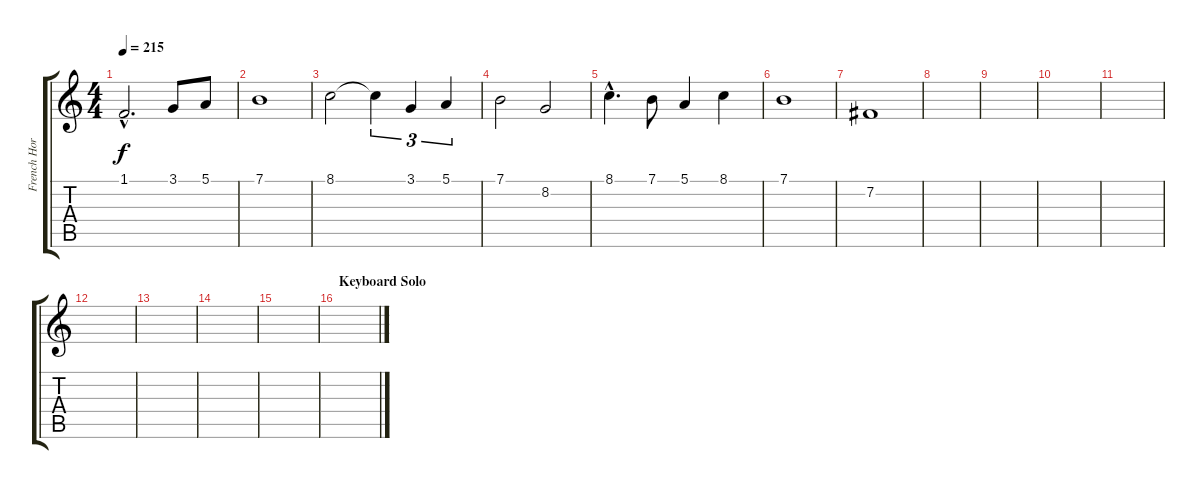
\track ("French Horn" "French Hor") {instrument frenchhorn}
\staff {score tabs}
\tuning (E4 B3 G3 D3 A2 E2) {hide}
\ts (4 4)
\tempo 215
\clef g2
\ks c
1.1{hac}.2{d dy f} 3.1.8 5.1.8 |
7.1.1 |
8.1.2 8.1{t}.4{tu (3 2)} 3.1.4{tu (3 2)} 5.1.4{tu (3 2)} |
7.1.2 8.2.2 |
8.1{hac}.4{d} 7.1.8 5.1.4 8.1.4 |
7.1.1 |
7.2.1 |
|
|
|
|
|
|
|
|
\section ("" "Keyboard Solo")
